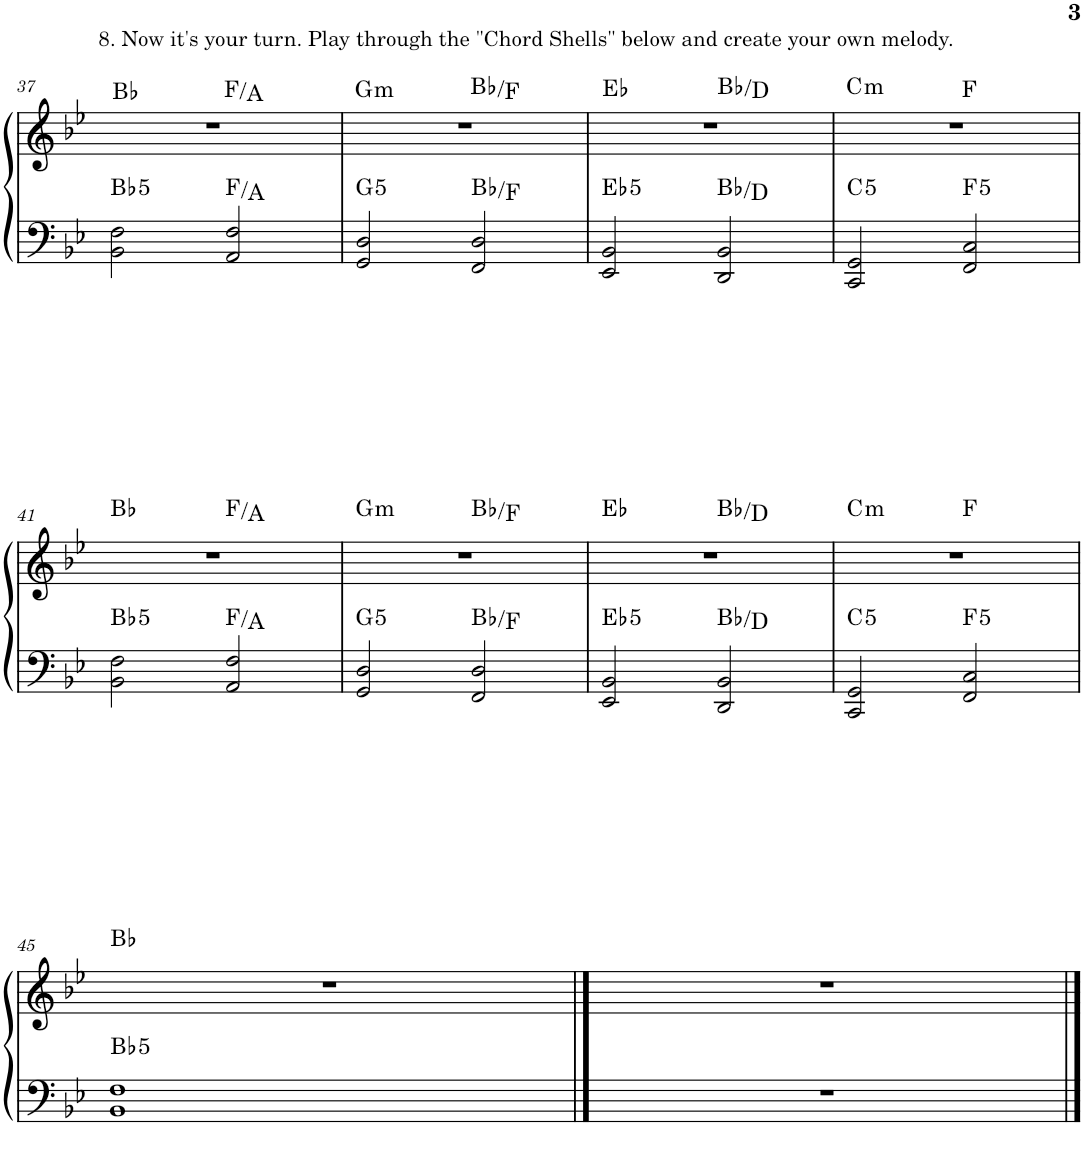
**kern	**kern	**harte
*part1	*part1	*part1
*staff2	*staff1	*
*I"Piano	*	*
*I'Pno.	*	*
!!LO:PB:g=z
*clefF4	*clefG2	*
*k[b-e-]	*k[b-e-]	*
*M4/4	*M4/4	*
=37	=37	=37
!	!LO:TX:a:t=8. Now it's your turn. Play through the "Chord Shells" below and create your own melody.	!LO:H:n=2:kt=5
*	*^	*
2BB-\ 2F\	1r	2ryy	Bb:maj Bb:(1,5)
2AA/ 2F/	.	2ryy	F:maj/3 F:maj/3
=38	=38	=38	=38
!	!	!	!LO:H:n=1:kt=m
!	!	!	!LO:H:n=2:kt=5
2GG/ 2D/	1r	2ryy	G:min G:(1,5)
2FF/ 2D/	.	2ryy	Bb:maj/5 Bb:maj/5
=39	=39	=39	=39
!	!	!	!LO:H:n=2:kt=5
2EE-/ 2BB-/	1r	2ryy	Eb:maj Eb:(1,5)
2DD/ 2BB-/	.	2ryy	Bb:maj/3 Bb:maj/3
=40	=40	=40	=40
!	!	!	!LO:H:n=1:kt=m
!	!	!	!LO:H:n=2:kt=5
2CC/ 2GG/	1r	2ryy	C:min C:(1,5)
!	!	!	!LO:H:n=2:kt=5
2FF/ 2C/	.	2ryy	F:maj F:(1,5)
!!LO:LB:g=z	!!
=41	=41	=41	=41
!	!	!	!LO:H:n=2:kt=5
2BB-\ 2F\	1r	2ryy	Bb:maj Bb:(1,5)
2AA/ 2F/	.	2ryy	F:maj/3 F:maj/3
=42	=42	=42	=42
!	!	!	!LO:H:n=1:kt=m
!	!	!	!LO:H:n=2:kt=5
2GG/ 2D/	1r	2ryy	G:min G:(1,5)
2FF/ 2D/	.	2ryy	Bb:maj/5 Bb:maj/5
=43	=43	=43	=43
!	!	!	!LO:H:n=2:kt=5
2EE-/ 2BB-/	1r	2ryy	Eb:maj Eb:(1,5)
2DD/ 2BB-/	.	2ryy	Bb:maj/3 Bb:maj/3
=44	=44	=44	=44
!	!	!	!LO:H:n=1:kt=m
!	!	!	!LO:H:n=2:kt=5
2CC/ 2GG/	1r	2ryy	C:min C:(1,5)
!	!	!	!LO:H:n=2:kt=5
2FF/ 2C/	.	2ryy	F:maj F:(1,5)
!!LO:LB:g=z
=45	=45	=45	=45
!	!	!	!LO:H:n=2:kt=5
*	*v	*v	*
1BB- 1F	1r	Bb:maj Bb:(1,5)
==46	==46	==46
1r	1r	.
==	==	==
*-	*-	*-
